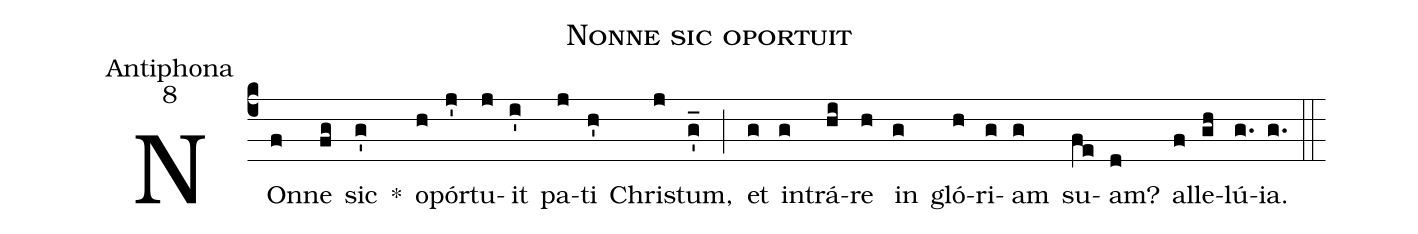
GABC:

name:Nonne sic oportuit;
office-part:Antiphona;
mode:8;
%%
(c4) NOn(f)ne(fg) sic(g') *() o(h)pór(j')tu(j)it(i') pa(j)ti(h') Chri(j)stum,(g'_) (;) et(g) in(g)trá(hi)re(h) in(g) gló(h)ri(g)am(g) su(fe)am?(d) al(f)le(gh)lú(g.)ia.(g.) (::)
